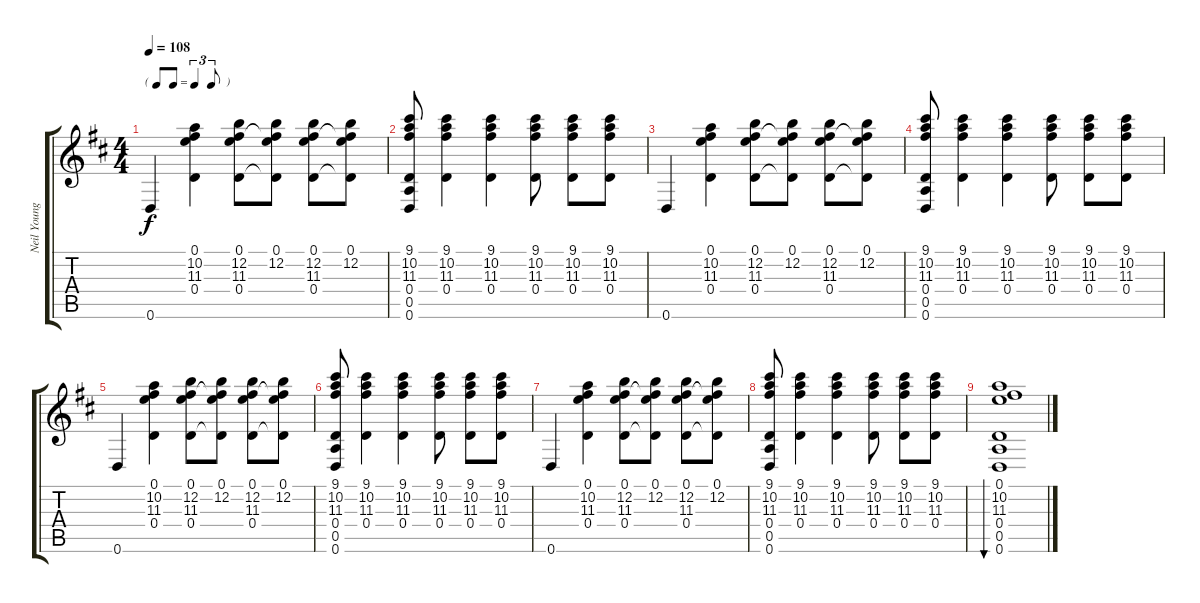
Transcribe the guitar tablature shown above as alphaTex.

\track ("Neil Young - Acoustic" "Neil Young") {instrument acousticguitarsteel}
\staff {score tabs}
\tuning (E4 B3 G3 D3 A2 D2) {hide}
\ts (4 4)
\tf triplet8th
\tempo 108
\clef g2
\ks d
0.6.4{dy f} (0.1 10.2 11.3 0.4).4 (0.1 12.2 11.3 0.4).8 (0.1 12.2 11.3{t} 0.4{t}).8 (0.1 12.2 11.3 0.4).8 (0.1 12.2 11.3{t} 0.4{t}).8 |
(9.1 10.2 11.3 0.4 0.5 0.6).8 (9.1 10.2 11.3 0.4).4 (9.1 10.2 11.3 0.4).4 (9.1 10.2 11.3 0.4).8 (9.1 10.2 11.3 0.4).8 (9.1 10.2 11.3 0.4).8 |
0.6.4 (0.1 10.2 11.3 0.4).4 (0.1 12.2 11.3 0.4).8 (0.1 12.2 11.3{t} 0.4{t}).8 (0.1 12.2 11.3 0.4).8 (0.1 12.2 11.3{t} 0.4{t}).8 |
(9.1 10.2 11.3 0.4 0.5 0.6).8 (9.1 10.2 11.3 0.4).4 (9.1 10.2 11.3 0.4).4 (9.1 10.2 11.3 0.4).8 (9.1 10.2 11.3 0.4).8 (9.1 10.2 11.3 0.4).8 |
0.6.4 (0.1 10.2 11.3 0.4).4 (0.1 12.2 11.3 0.4).8 (0.1 12.2 11.3{t} 0.4{t}).8 (0.1 12.2 11.3 0.4).8 (0.1 12.2 11.3{t} 0.4{t}).8 |
(9.1 10.2 11.3 0.4 0.5 0.6).8 (9.1 10.2 11.3 0.4).4 (9.1 10.2 11.3 0.4).4 (9.1 10.2 11.3 0.4).8 (9.1 10.2 11.3 0.4).8 (9.1 10.2 11.3 0.4).8 |
0.6.4 (0.1 10.2 11.3 0.4).4 (0.1 12.2 11.3 0.4).8 (0.1 12.2 11.3{t} 0.4{t}).8 (0.1 12.2 11.3 0.4).8 (0.1 12.2 11.3{t} 0.4{t}).8 |
(9.1 10.2 11.3 0.4 0.5 0.6).8 (9.1 10.2 11.3 0.4).4 (9.1 10.2 11.3 0.4).4 (9.1 10.2 11.3 0.4).8 (9.1 10.2 11.3 0.4).8 (9.1 10.2 11.3 0.4).8 |
(0.1 10.2 11.3 0.4 0.5 0.6).1{bu 30}
